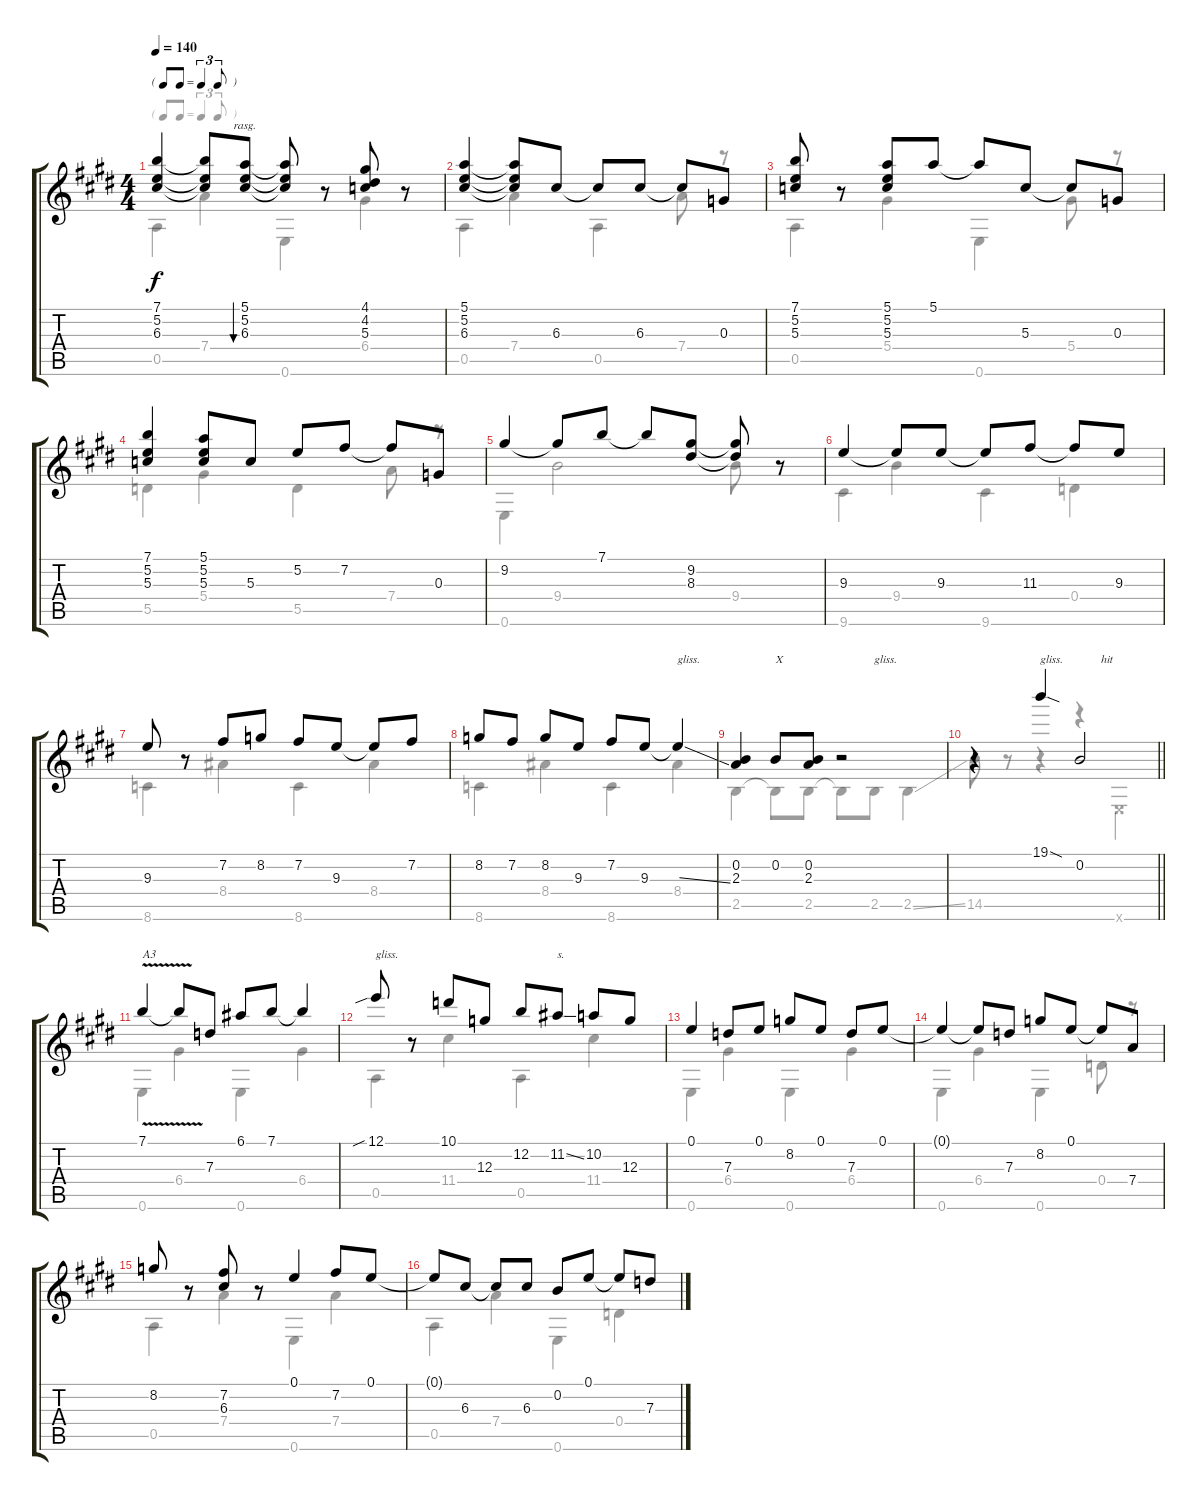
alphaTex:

\track "" {instrument acousticguitarsteel}
\staff {score tabs}
\tuning (E4 B3 G3 D3 A2 E2) {hide}
\voice
\ts (4 4)
\tf triplet8th
\tempo 140
\clef g2
\ks e
(7.1 5.2 6.3).4{dy f} (7.1{t} 5.2{t} 6.3{t}).8 (5.1 5.2 6.3).8{bu 120 rasg ii} (5.1{t} 5.2{t} 6.3{t}).8 r.8 (4.1 4.2 5.3).8 r.8 |
(5.1 5.2 6.3).4 (5.1{t} 5.2{t} 6.3{t}).8 6.3.8 6.3{t}.8 6.3.8 6.3{t}.8 0.3.8 |
(7.1 5.2 5.3).8 r.8 (5.1 5.2 5.3).8 5.1.8 5.1{t}.8 5.3.8 5.3{t}.8 0.3.8 |
(7.1 5.2 5.3).4 (5.1 5.2 5.3).8 5.3.8 5.2.8 7.2.8 7.2{t}.8 0.3.8 |
9.2.4 9.2{t}.8 7.1.8 7.1{t}.8 (9.2 8.3).8 (9.2{t} 8.3{t}).8 r.8 |
9.3.4 9.3{t}.8 9.3.8 9.3{t}.8 11.3.8 11.3{t}.8 9.3.8 |
9.3.8 r.8 7.2.8 8.2.8 7.2.8 9.3.8 9.3{t}.8 7.2.8 |
8.2.8 7.2.8 8.2.8 9.3.8 7.2.8 9.3.8 9.3{ss t}.4{txt "gliss."} |
(0.2 2.3).4 0.2.8{txt "X"} (0.2 2.3).8 r.2{txt "           gliss."} |
\barLineRight lightlight
r.4 19.1{sod}.4{txt "gliss."} 0.2.2{txt "       hit"} |
7.1{v}.4{txt "A3"} 7.1{t}.8 7.3.8 6.1.8 7.1.8 7.1{t}.4 |
12.1{sib}.8{txt "gliss."} r.8 10.1.8 12.3.8 12.2.8 11.2{ss}.8{txt "s."} 10.2.8 12.3.8 |
0.1.4 7.3.8 0.1.8 8.2.8 0.1.8 7.3.8 0.1.8 |
0.1{t}.4 0.1{t}.8 7.3.8 8.2.8 0.1.8 0.1{t}.8 7.4.8 |
8.2.8 r.8 (7.2 6.3).8 r.8 0.1.4 7.2.8 0.1.8 |
0.1{t}.8 6.3.8 6.3{t}.8 6.3.8 0.2.8 0.1.8 0.1{t}.8 7.3.8
\voice
\clef g2
\ottava regular
\simile none
\ks e
0.5.4{dy f} 7.4.4 0.6.4 6.4.4 |
0.5.4 7.4.4 0.5.4 7.4.8 r.8 |
0.5.4 5.4.4 0.6.4 5.4.8 r.8 |
5.5.4 5.4.4 5.5.4 7.4.8 r.8 |
0.6.4 9.4.2 9.4.8 r.8 |
9.6.4 9.4.4 9.6.4 0.4.4 |
8.6.4 8.4.4 8.6.4 8.4.4 |
8.6.4 8.4.4 8.6.4 8.4.4 |
2.5.4 2.5{t}.8 2.5.8 2.5{t}.8 2.5.8 2.5{ss}.4 |
\barLineRight lightlight
14.5.8 r.8 r.4 r.4 0.6{x}.4 |
0.6.4 6.4.4 0.6.4 6.4.4 |
0.5.4 11.4.4 0.5.4 11.4.4 |
0.6.4 6.4.4 0.6.4 6.4.4 |
0.6.4 6.4.4 0.6.4 0.4.8 r.8 |
0.5.4 7.4.4 0.6.4 7.4.4 |
0.5.4 7.4.4 0.6.4 0.4.4
